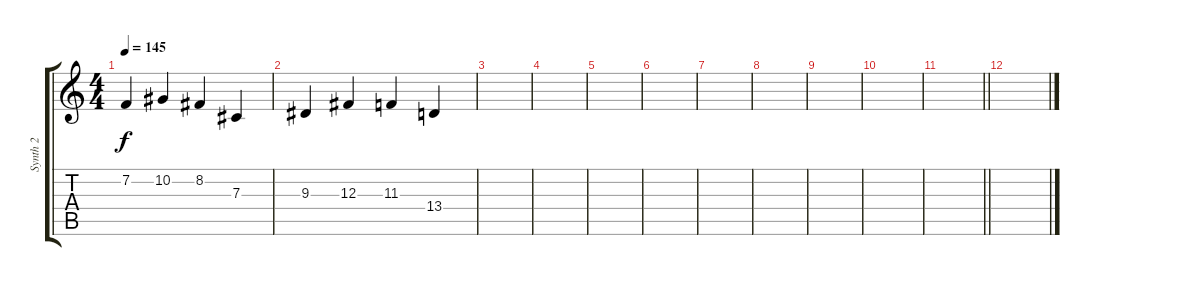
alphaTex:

\track ("Synth 2" "Synth 2") {instrument stringensemble1}
\staff {score tabs}
\tuning (Eb4 Bb3 Gb3 Db3 Ab2 Eb2) {hide}
\ts (4 4)
\tempo 145
\clef g2
\ks c
7.2.4{dy f} 10.2.4 8.2.4 7.3.4 |
9.3.4 12.3.4 11.3.4 13.4.4 |
|
|
|
|
|
|
|
|
\barLineRight lightlight
|
\section ("" "")
